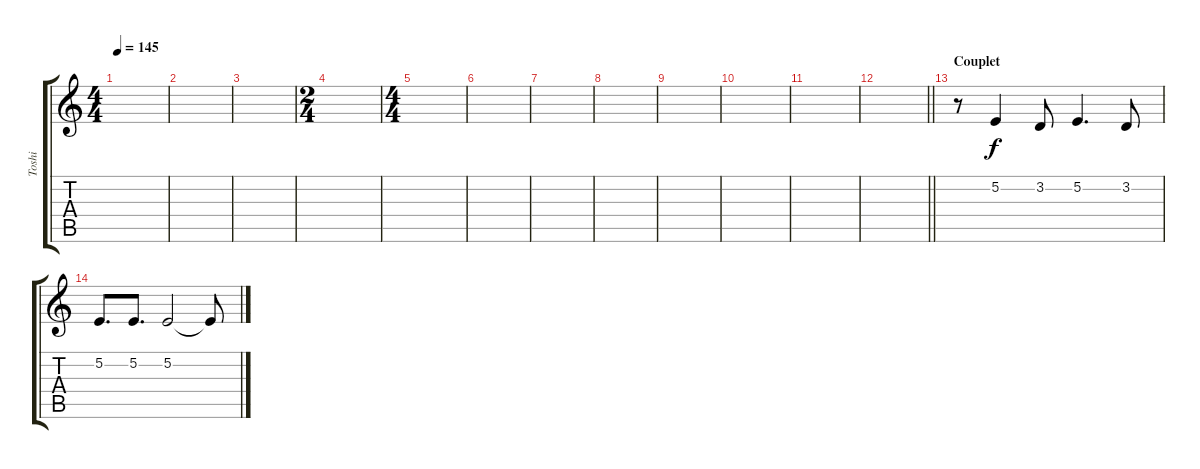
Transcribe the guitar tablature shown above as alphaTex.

\track ("Toshi" "Toshi") {instrument lead1square}
\staff {score tabs}
\tuning (E4 B3 G3 D3 A2 E2) {hide}
\ts (4 4)
\tempo 145
\clef g2
\ks c
|
|
|
\ts (2 4)
|
\ts (4 4)
|
|
|
|
|
|
|
\barLineRight lightlight
|
\section ("" "Couplet")
r.8 5.2.4 3.2.8 5.2.4{d} 3.2.8 |
5.2.8{d} 5.2.8{d} 5.2.2 5.2{t}.8
